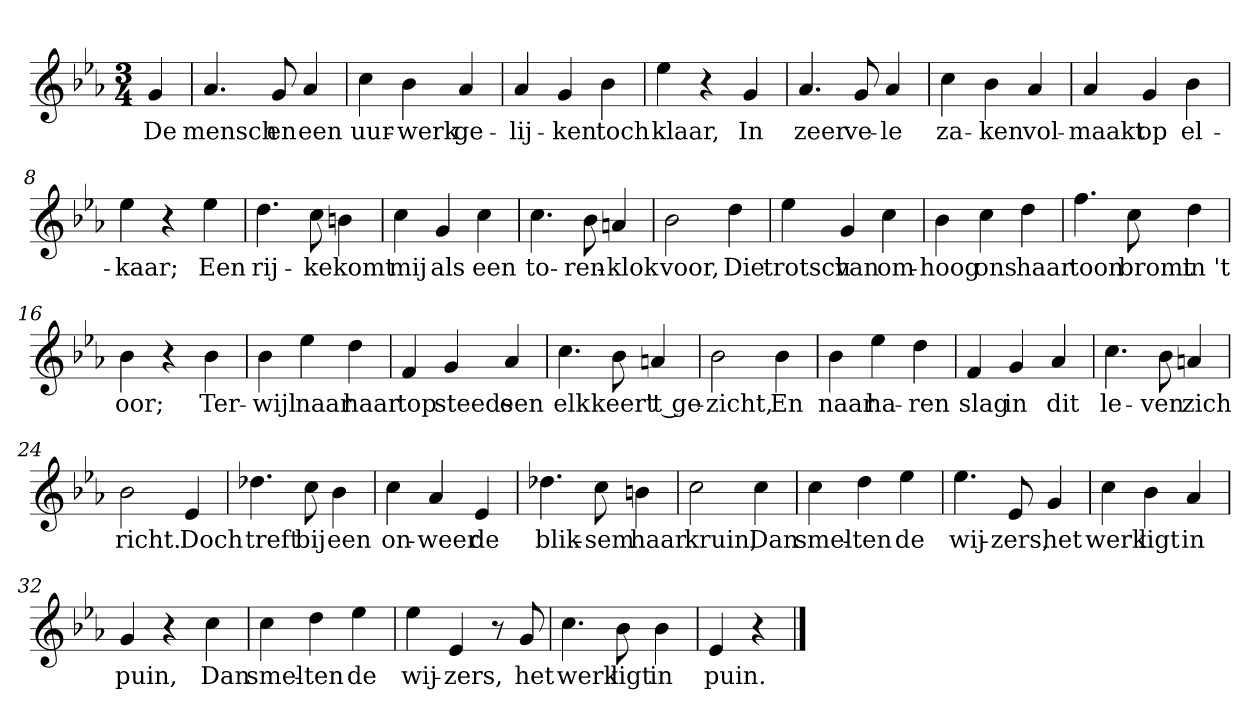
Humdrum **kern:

**kern	**text
*part1	*part1
*staff1	*staff1
*clefG2	*
*k[b-e-a-]	*
*E-:	*
*M3/4	*
*MM120	*
=	=
4g	De
=1	=1
4.a-	mensch
8g	en
4a-	een
=2	=2
4cc	uur-
4b-	-werk
4a-	ge-
=3	=3
4a-	-lij-
4g	-ken
4b-	toch
=4	=4
4ee-	klaar,
4r	.
4g	In
=5	=5
4.a-	zeer
8g	ve-
4a-	-le
=6	=6
4cc	za-
4b-	-ken
4a-	vol-
=7	=7
4a-	-maakt
4g	op
4b-	el-
=8	=8
4ee-	-kaar;
4r	.
4ee-	Een
=9	=9
4.dd	rij-
8cc	-ke
4bn	komt
=10	=10
4cc	mij
4g	als
4cc	een
=11	=11
4.cc	to-
8b-	-ren-
4an	-klok
=12	=12
2b-	voor,
4dd	Die
=13	=13
4ee-	trotsch
4g	van
4cc	om-
=14	=14
4b-	-hoog
4cc	ons
4dd	haar
=15	=15
4.ff	toon
8cc	bromt
4dd	in 't
=16	=16
4b-	oor;
4r	.
4b-	Ter-
=17	=17
4b-	-wijl
4ee-	naar
4dd	haar
=18	=18
4f	top
4g	steeds
4a-	een
=19	=19
4.cc	elk
8b-	keert
4an	't ge-
=20	=20
2b-	-zicht,
4b-	En
=21	=21
4b-	naar
4ee-	ha-
4dd	-ren
=22	=22
4f	slag
4g	in
4a-	dit
=23	=23
4.cc	le-
8b-	-ven
4an	zich
=24	=24
2b-	richt.
4e-	Doch
=25	=25
4.dd-X	treft
8cc	bij
4b-	een
=26	=26
4cc	on-
4a-	-weer
4e-	de
=27	=27
4.dd-X	blik-
8cc	-sem
4bn	haar
=28	=28
2cc	kruin,
4cc	Dan
=29	=29
4cc	smel-
4dd	-ten
4ee-	de
=30	=30
4.ee-	wij-
8e-	-zers,
4g	het
=31	=31
4cc	werk
4b-	ligt
4a-	in
=32	=32
4g	puin,
4r	.
4cc	Dan
=33	=33
4cc	smel-
4dd	-ten
4ee-	de
=34	=34
4ee-	wij-
4e-	-zers,
8r	.
8g	het
=35	=35
4.cc	werk
8b-	ligt
4b-	in
=36	=36
4e-	puin.
4r	.
==	==
*-	*-
